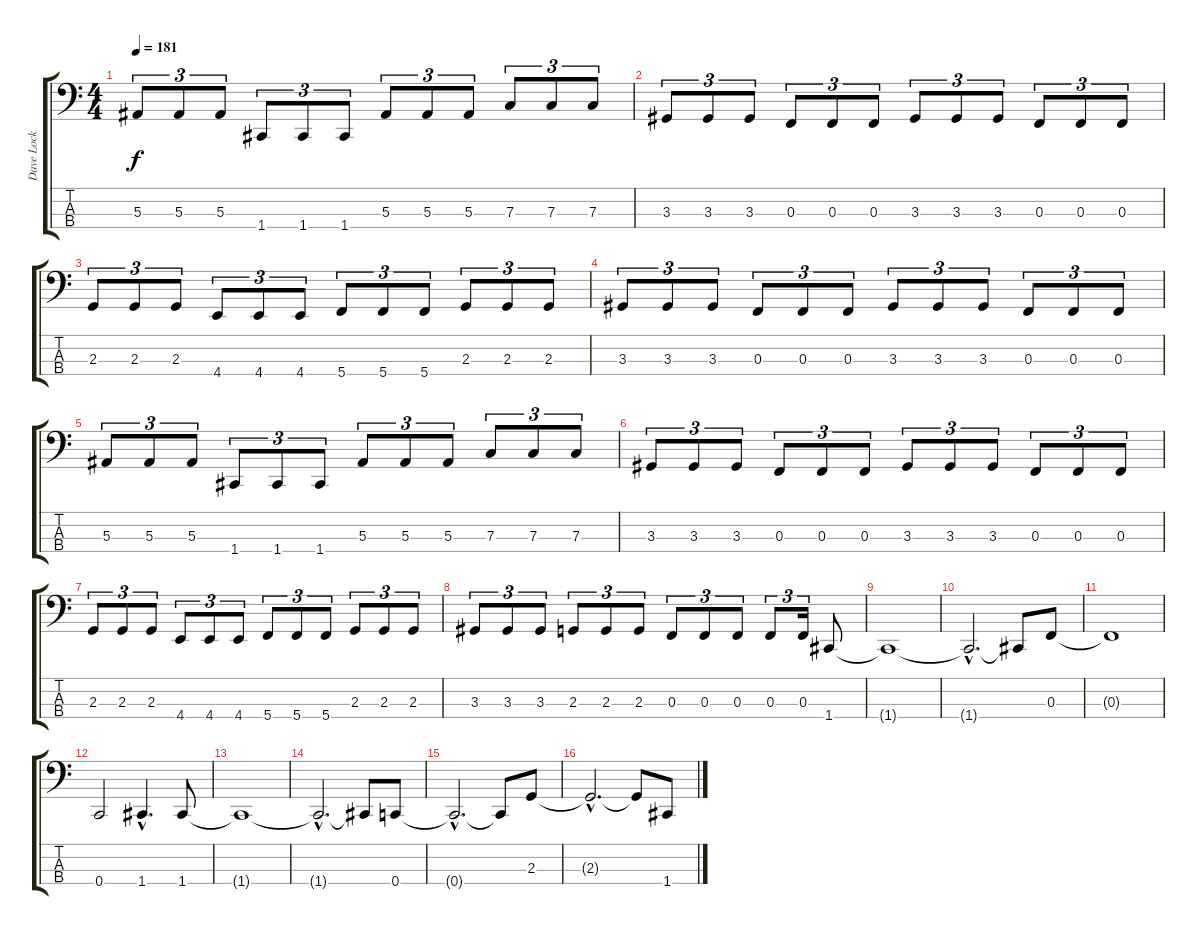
\track ("Dave Lock (Bass)" "Dave Lock ") {instrument electricbasspick}
\staff {score tabs}
\tuning (Eb2 Bb1 F1 C1) {hide}
\ts (4 4)
\tempo 181
\clef f4
\ks c
5.3.8{tu (3 2) dy f} 5.3.8{tu (3 2)} 5.3.8{tu (3 2)} 1.4.8{tu (3 2)} 1.4.8{tu (3 2)} 1.4.8{tu (3 2)} 5.3.8{tu (3 2)} 5.3.8{tu (3 2)} 5.3.8{tu (3 2)} 7.3.8{tu (3 2)} 7.3.8{tu (3 2)} 7.3.8{tu (3 2)} |
3.3.8{tu (3 2)} 3.3.8{tu (3 2)} 3.3.8{tu (3 2)} 0.3.8{tu (3 2)} 0.3.8{tu (3 2)} 0.3.8{tu (3 2)} 3.3.8{tu (3 2)} 3.3.8{tu (3 2)} 3.3.8{tu (3 2)} 0.3.8{tu (3 2)} 0.3.8{tu (3 2)} 0.3.8{tu (3 2)} |
2.3.8{tu (3 2)} 2.3.8{tu (3 2)} 2.3.8{tu (3 2)} 4.4.8{tu (3 2)} 4.4.8{tu (3 2)} 4.4.8{tu (3 2)} 5.4.8{tu (3 2)} 5.4.8{tu (3 2)} 5.4.8{tu (3 2)} 2.3.8{tu (3 2)} 2.3.8{tu (3 2)} 2.3.8{tu (3 2)} |
3.3.8{tu (3 2)} 3.3.8{tu (3 2)} 3.3.8{tu (3 2)} 0.3.8{tu (3 2)} 0.3.8{tu (3 2)} 0.3.8{tu (3 2)} 3.3.8{tu (3 2)} 3.3.8{tu (3 2)} 3.3.8{tu (3 2)} 0.3.8{tu (3 2)} 0.3.8{tu (3 2)} 0.3.8{tu (3 2)} |
5.3.8{tu (3 2)} 5.3.8{tu (3 2)} 5.3.8{tu (3 2)} 1.4.8{tu (3 2)} 1.4.8{tu (3 2)} 1.4.8{tu (3 2)} 5.3.8{tu (3 2)} 5.3.8{tu (3 2)} 5.3.8{tu (3 2)} 7.3.8{tu (3 2)} 7.3.8{tu (3 2)} 7.3.8{tu (3 2)} |
3.3.8{tu (3 2)} 3.3.8{tu (3 2)} 3.3.8{tu (3 2)} 0.3.8{tu (3 2)} 0.3.8{tu (3 2)} 0.3.8{tu (3 2)} 3.3.8{tu (3 2)} 3.3.8{tu (3 2)} 3.3.8{tu (3 2)} 0.3.8{tu (3 2)} 0.3.8{tu (3 2)} 0.3.8{tu (3 2)} |
2.3.8{tu (3 2)} 2.3.8{tu (3 2)} 2.3.8{tu (3 2)} 4.4.8{tu (3 2)} 4.4.8{tu (3 2)} 4.4.8{tu (3 2)} 5.4.8{tu (3 2)} 5.4.8{tu (3 2)} 5.4.8{tu (3 2)} 2.3.8{tu (3 2)} 2.3.8{tu (3 2)} 2.3.8{tu (3 2)} |
3.3.8{tu (3 2)} 3.3.8{tu (3 2)} 3.3.8{tu (3 2)} 2.3.8{tu (3 2)} 2.3.8{tu (3 2)} 2.3.8{tu (3 2)} 0.3.8{tu (3 2)} 0.3.8{tu (3 2)} 0.3.8{tu (3 2)} 0.3.8{tu (3 2)} 0.3.16{tu (3 2)} 1.4.8 |
1.4{t}.1 |
1.4{hac t}.2{d} 1.4{t}.8 0.3.8 |
0.3{t}.1 |
0.4.2 1.4{hac}.4{d} 1.4.8 |
1.4{t}.1 |
1.4{hac t}.2{d} 1.4{t}.8 0.4.8 |
0.4{hac t}.2{d} 0.4{t}.8 2.3.8 |
2.3{hac t}.2{d} 2.3{t}.8 1.4.8
